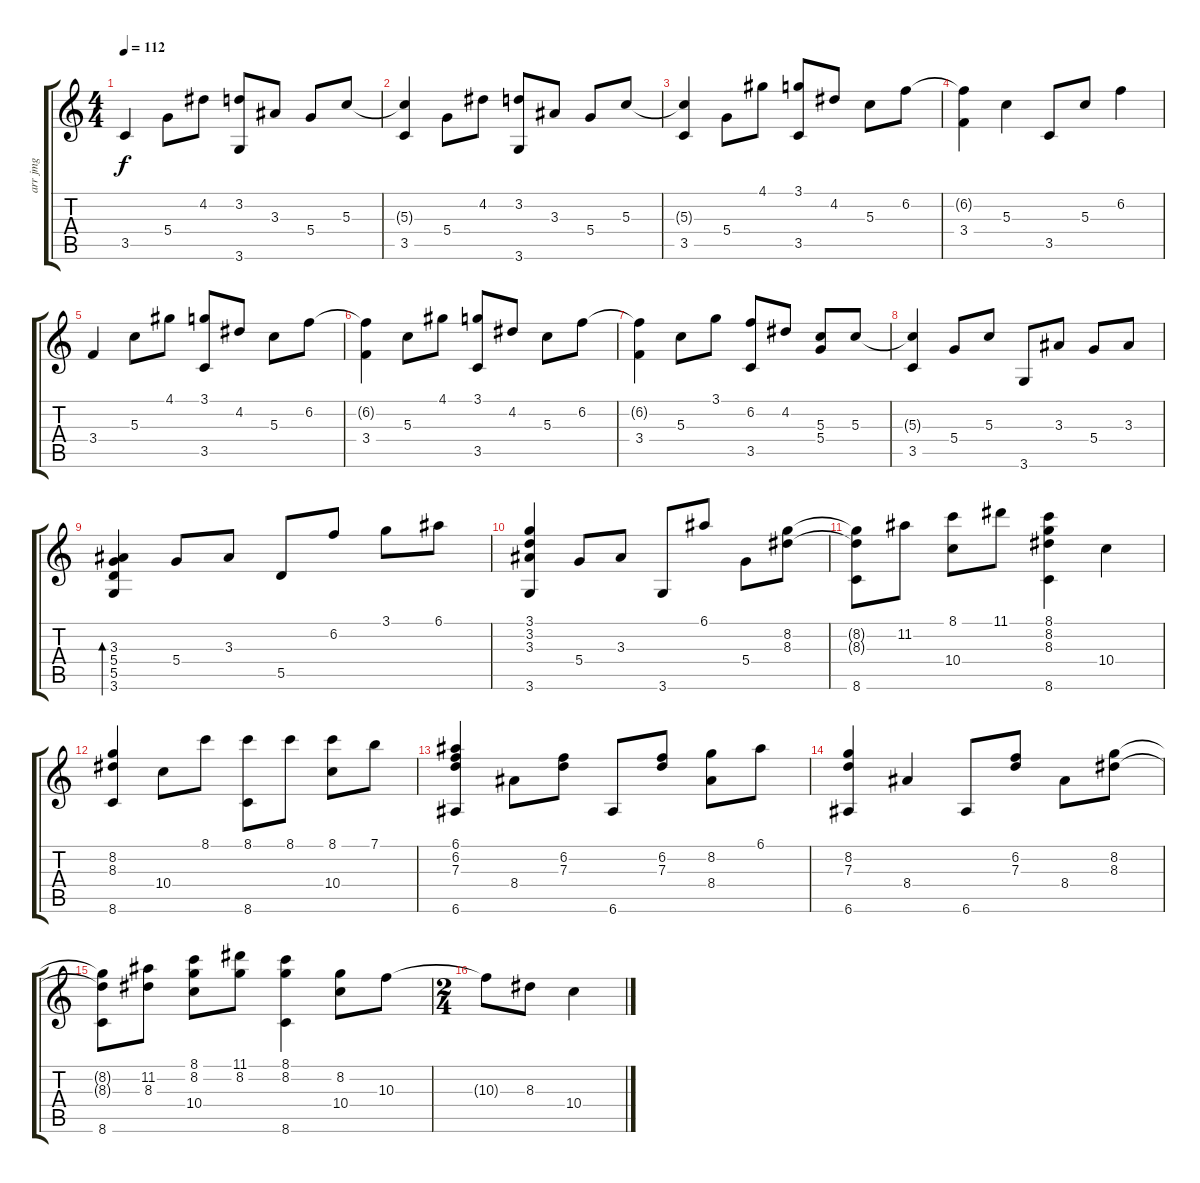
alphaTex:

\track ("arr jmg" "arr jmg") {instrument electricguitarmuted}
\staff {score tabs}
\tuning (E4 B3 G3 D3 A2 E2) {hide}
\ts (4 4)
\tempo 112
\clef g2
\ks c
3.5{t}.4{dy f} 5.4.8 4.2.8 (3.2 3.6).8 3.3.8 5.4.8 5.3.8 |
(5.3{t} 3.5).4 5.4.8 4.2.8 (3.2 3.6).8 3.3.8 5.4.8 5.3.8 |
(5.3{t} 3.5).4 5.4.8 4.1.8 (3.1 3.5).8 4.2.8 5.3.8 6.2.8 |
(6.2{t} 3.4).4 5.3.4 3.5.8 5.3.8 6.2.4 |
3.4.4 5.3.8 4.1.8 (3.1 3.5).8 4.2.8 5.3.8 6.2.8 |
(6.2{t} 3.4).4 5.3.8 4.1.8 (3.1 3.5).8 4.2.8 5.3.8 6.2.8 |
(6.2{t} 3.4).4 5.3.8 3.1.8 (6.2 3.5).8 4.2.8 (5.3 5.4).8 5.3.8 |
(5.3{t} 3.5).4 5.4.8 5.3.8 3.6.8 3.3.8 5.4.8 3.3.8 |
(3.3 5.4 5.5 3.6).4{bd 120} 5.4.8 3.3.8 5.5.8 6.2.8 3.1.8 6.1.8 |
(3.1 3.2 3.3 3.6).4 5.4.8 3.3.8 3.6.8 6.1.8 5.4.8 (8.2 8.3).8 |
(8.2{t} 8.3{t} 8.6).8 11.2.8 (8.1 10.4).8 11.1.8 (8.1 8.2 8.3 8.6).4 10.4.4 |
(8.2 8.3 8.6).4 10.4.8 8.1.8 (8.1 8.6).8 8.1.8 (8.1 10.4).8 7.1.8 |
(6.1 6.2 7.3 6.6).4 8.4.8 (6.2 7.3).8 6.6.8 (6.2 7.3).8 (8.2 8.4).8 6.1.8 |
(8.2 7.3 6.6).4 8.4.4 6.6.8 (6.2 7.3).8 8.4.8 (8.2 8.3).8 |
(8.2{t} 8.3{t} 8.6).8 (11.2 8.3).8 (8.1 8.2 10.4).8 (11.1 8.2).8 (8.1 8.2 8.6).4 (8.2 10.4).8 10.3.8 |
\ts (2 4)
10.3{t}.8 8.3.8 10.4.4
